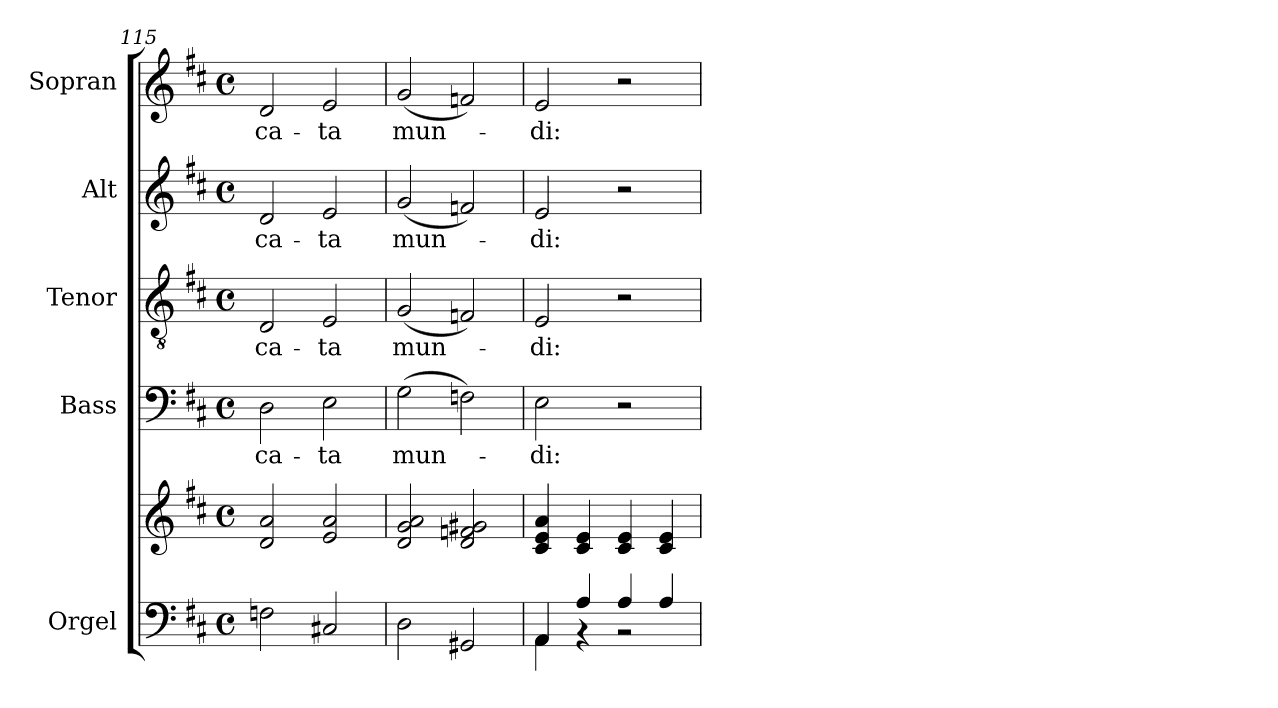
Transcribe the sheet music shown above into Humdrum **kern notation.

**kern	**kern	**kern	**text	**kern	**text	**kern	**text	**kern	**text
*part5	*part5	*part4	*part4	*part3	*part3	*part2	*part2	*part1	*part1
*staff6	*staff5	*staff4	*staff4	*staff3	*staff3	*staff2	*staff2	*staff1	*staff1
*I"Orgel	*	*I"Bass	*	*I"Tenor	*	*I"Alt	*	*I"Sopran	*
*I'Org.	*	*I'B.	*	*I'T.	*	*I'A.	*	*I'S.	*
*clefF4	*clefG2	*clefF4	*	*clefGv2	*	*clefG2	*	*clefG2	*
*k[f#c#]	*k[f#c#]	*k[f#c#]	*	*k[f#c#]	*	*k[f#c#]	*	*k[f#c#]	*
*D:	*D:	*D:	*	*D:	*	*D:	*	*D:	*
*M4/4	*M4/4	*M4/4	*	*M4/4	*	*M4/4	*	*M4/4	*
*met(c)	*met(c)	*met(c)	*	*met(c)	*	*met(c)	*	*met(c)	*
=115	=115	=115	=115	=115	=115	=115	=115	=115	=115
!	!	!	!LO:LY:b	!	!LO:LY:b	!	!LO:LY:b	!	!LO:LY:b
2Fn\	2d/ 2a/	2D\	-ca-	2D/	-ca-	2d/	-ca-	2d/	-ca-
!	!	!	!LO:LY:b	!	!LO:LY:b	!	!LO:LY:b	!	!LO:LY:b
2C#X/	2e/ 2a/	2E\	-ta	2E/	-ta	2e/	-ta	2e/	-ta
=116	=116	=116	=116	=116	=116	=116	=116	=116	=116
!	!	!	!LO:LY:b	!	!LO:LY:b	!	!LO:LY:b	!	!LO:LY:b
2D\	2d/ 2g/ 2a/	(>2G\	mun-	(<2G/	mun-	(<2g/	mun-	(<2g/	mun-
2GG#X/	2d/ 2fn/ 2g#X/	2Fn\)	.	2Fn/)	.	2fn/)	.	2fn/)	.
=117	=117	=117	=117	=117	=117	=117	=117	=117	=117
*^	*	*	*	*	*	*	*	*	*
!	!	!	!	!LO:LY:b	!	!LO:LY:b	!	!LO:LY:b	!	!LO:LY:b
4AA/	4AA\	4c#/ 4e/ 4a/	2E\	-di:	2E/	-di:	2e/	-di:	2e/	-di:
4A/	4rBB	4c#/ 4e/	.	.	.	.	.	.	.	.
4A/	2rBB	4c#/ 4e/	2r	.	2r	.	2r	.	2r	.
4A/	.	4c#/ 4e/	.	.	.	.	.	.	.	.
*v	*v	*	*	*	*	*	*	*	*	*
=	=	=	=	=	=	=	=	=	=
*-	*-	*-	*-	*-	*-	*-	*-	*-	*-
